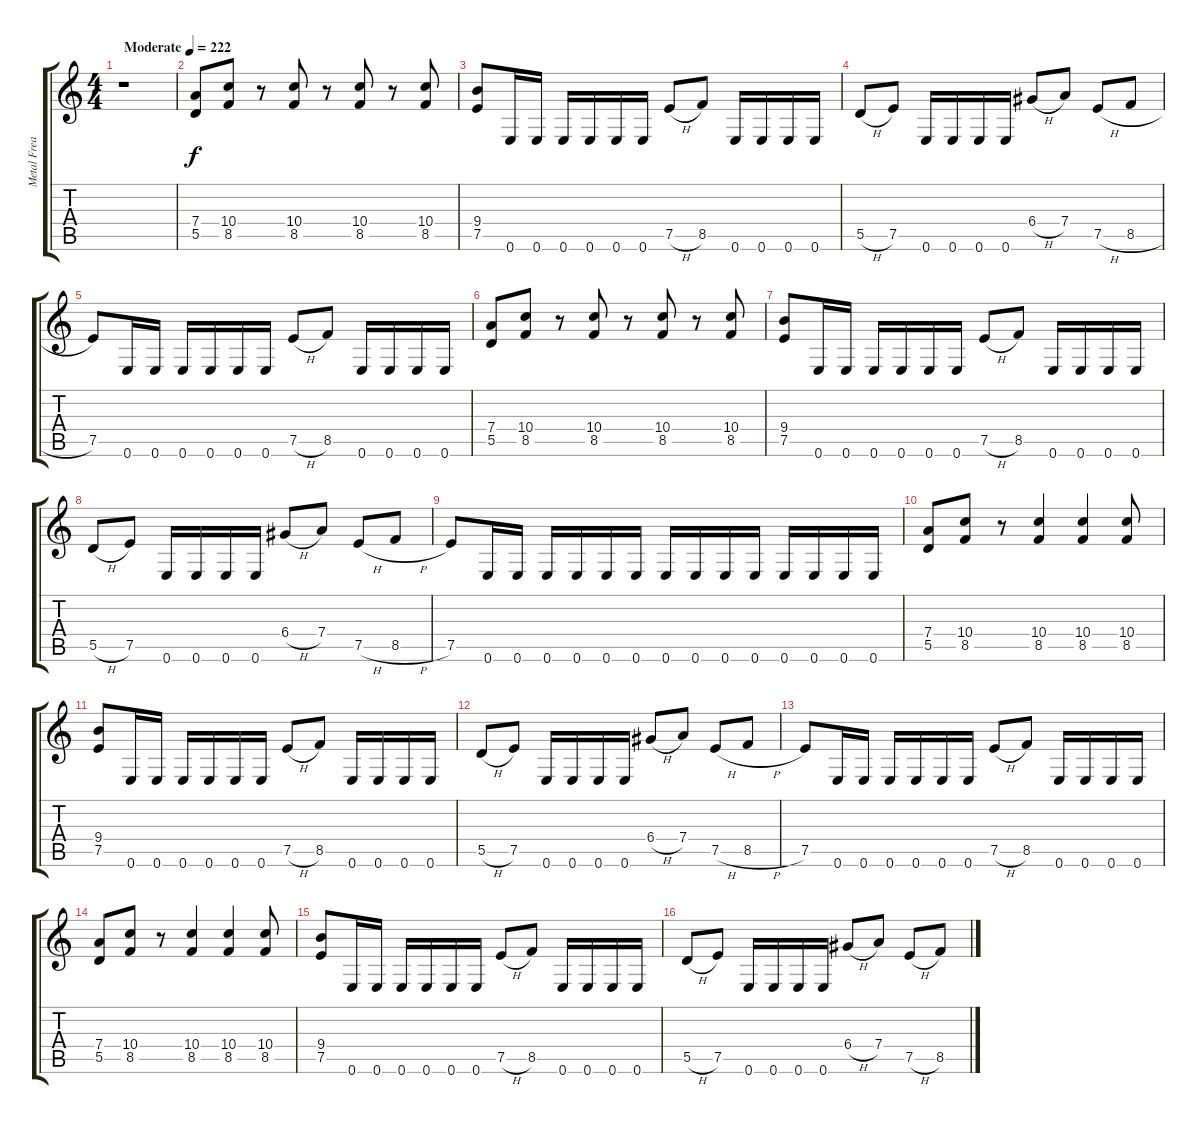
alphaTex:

\track ("Metal Freak" "Metal Frea") {instrument distortionguitar}
\staff {score tabs}
\tuning (E4 B3 G3 D3 A2 E2) {hide}
\ts (4 4)
\tempo (222 "Moderate")
\clef g2
\ks c
r.1{dy f instrument distortionguitar} |
(7.4 5.5).8 (10.4 8.5).8 r.8 (10.4 8.5).8 r.8 (10.4 8.5).8 r.8 (10.4 8.5).8 |
(9.4 7.5).8 0.6.16 0.6.16 0.6.16 0.6.16 0.6.16 0.6.16 7.5{h}.8 8.5.8 0.6.16 0.6.16 0.6.16 0.6.16 |
5.5{h}.8 7.5.8 0.6.16 0.6.16 0.6.16 0.6.16 6.4{h}.8 7.4.8 7.5{h}.8 8.5{h}.8 |
7.5.8 0.6.16 0.6.16 0.6.16 0.6.16 0.6.16 0.6.16 7.5{h}.8 8.5.8 0.6.16 0.6.16 0.6.16 0.6.16 |
(7.4 5.5).8 (10.4 8.5).8 r.8 (10.4 8.5).8 r.8 (10.4 8.5).8 r.8 (10.4 8.5).8 |
(9.4 7.5).8 0.6.16 0.6.16 0.6.16 0.6.16 0.6.16 0.6.16 7.5{h}.8 8.5.8 0.6.16 0.6.16 0.6.16 0.6.16 |
5.5{h}.8 7.5.8 0.6.16 0.6.16 0.6.16 0.6.16 6.4{h}.8 7.4.8 7.5{h}.8 8.5{h}.8 |
7.5.8 0.6.16 0.6.16 0.6.16 0.6.16 0.6.16 0.6.16 0.6.16 0.6.16 0.6.16 0.6.16 0.6.16 0.6.16 0.6.16 0.6.16 |
(7.4 5.5).8 (10.4 8.5).8 r.8 (10.4 8.5).4 (10.4 8.5).4 (10.4 8.5).8 |
(9.4 7.5).8 0.6.16 0.6.16 0.6.16 0.6.16 0.6.16 0.6.16 7.5{h}.8 8.5.8 0.6.16 0.6.16 0.6.16 0.6.16 |
5.5{h}.8 7.5.8 0.6.16 0.6.16 0.6.16 0.6.16 6.4{h}.8 7.4.8 7.5{h}.8 8.5{h}.8 |
7.5.8 0.6.16 0.6.16 0.6.16 0.6.16 0.6.16 0.6.16 7.5{h}.8 8.5.8 0.6.16 0.6.16 0.6.16 0.6.16 |
(7.4 5.5).8 (10.4 8.5).8 r.8 (10.4 8.5).4 (10.4 8.5).4 (10.4 8.5).8 |
(9.4 7.5).8 0.6.16 0.6.16 0.6.16 0.6.16 0.6.16 0.6.16 7.5{h}.8 8.5.8 0.6.16 0.6.16 0.6.16 0.6.16 |
5.5{h}.8 7.5.8 0.6.16 0.6.16 0.6.16 0.6.16 6.4{h}.8 7.4.8 7.5{h}.8 8.5{h}.8
